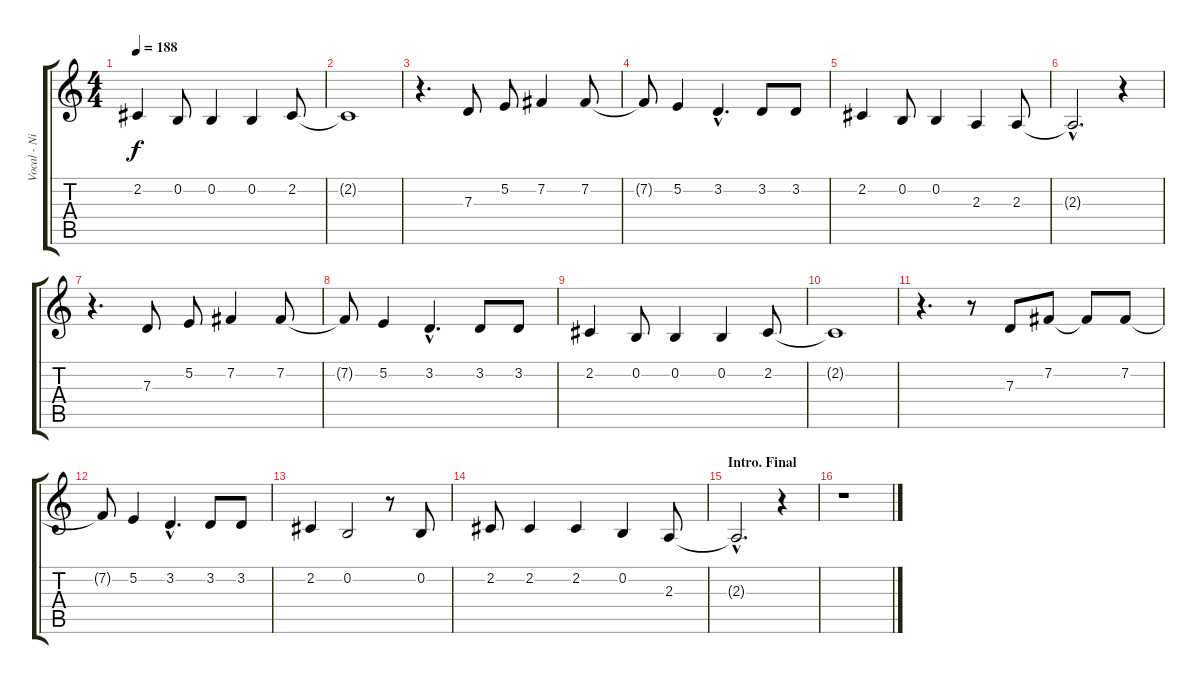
\track ("Vocal - Nikola" "Vocal - Ni") {instrument flute}
\staff {score tabs}
\tuning (E4 B3 G3 D3 A2 E2) {hide}
\ts (4 4)
\tempo 188
\clef g2
\ks c
2.2.4{dy f} 0.2.8 0.2.4 0.2.4 2.2.8 |
2.2{t}.1 |
r.4{d} 7.3.8 5.2.8 7.2.4 7.2.8 |
7.2{t}.8 5.2.4 3.2{hac}.4{d} 3.2.8 3.2.8 |
2.2.4 0.2.8 0.2.4 2.3.4 2.3.8 |
2.3{hac t}.2{d} r.4 |
r.4{d} 7.3.8 5.2.8 7.2.4 7.2.8 |
7.2{t}.8 5.2.4 3.2{hac}.4{d} 3.2.8 3.2.8 |
2.2.4 0.2.8 0.2.4 0.2.4 2.2.8 |
2.2{t}.1 |
r.4{d} r.8 7.3.8 7.2.8 7.2{t}.8 7.2.8 |
7.2{t}.8 5.2.4 3.2{hac}.4{d} 3.2.8 3.2.8 |
2.2.4 0.2.2 r.8 0.2.8 |
2.2.8 2.2.4 2.2.4 0.2.4 2.3.8 |
\section ("" "Intro. Final")
2.3{hac t}.2{d} r.4 |
r.1
